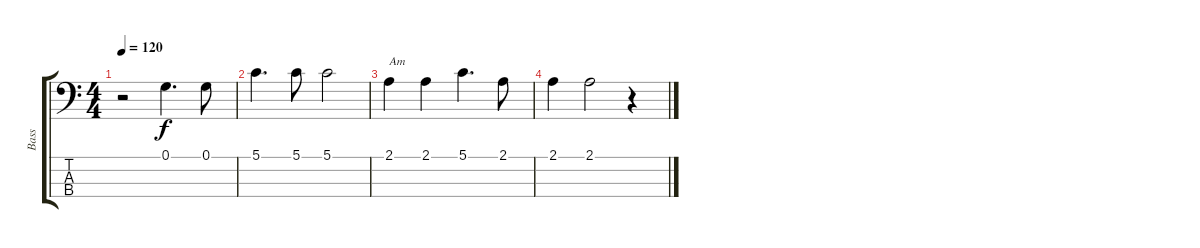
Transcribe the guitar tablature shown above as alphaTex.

\track ("Bass" "Bass") {instrument electricbassfinger}
\staff {score tabs}
\tuning (G2 D2 A1 E1) {hide}
\ts (4 4)
\tempo 120
\clef f4
\ks c
r.2{dy f instrument electricbassfinger} 0.1.4{d} 0.1.8 |
5.1.4{d} 5.1.8 5.1.2 |
2.1.4{txt "Am"} 2.1.4 5.1.4{d} 2.1.8 |
2.1.4 2.1.2 r.4
